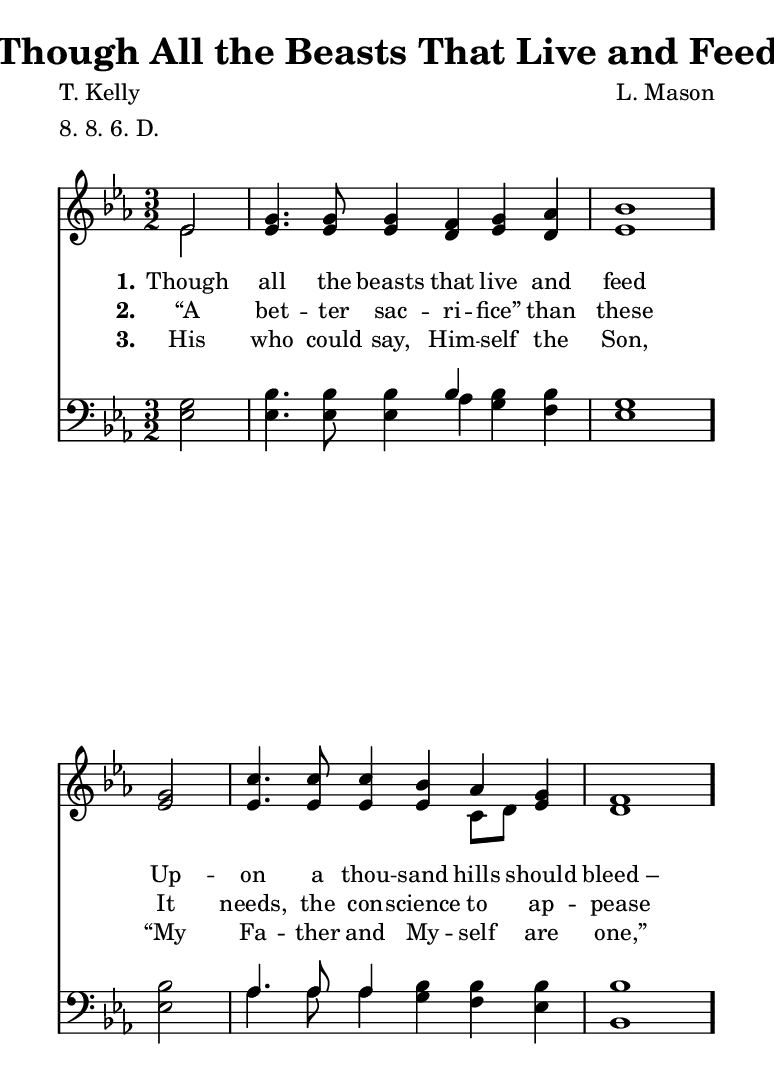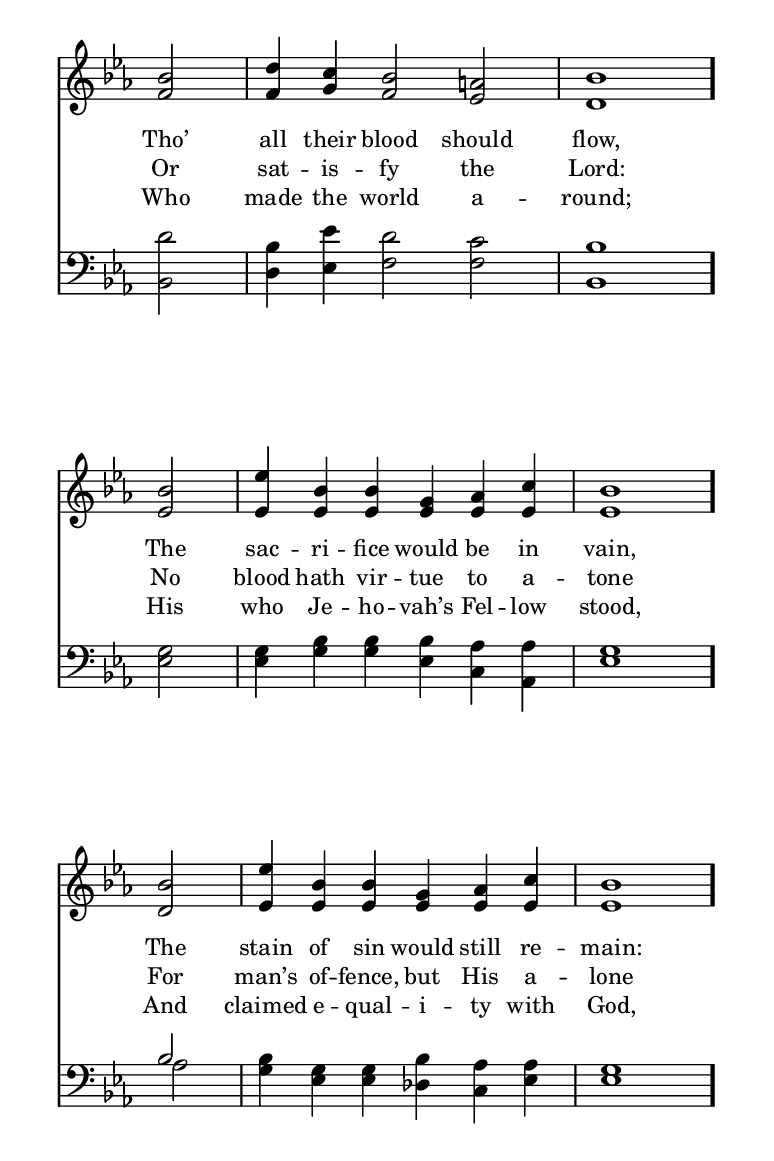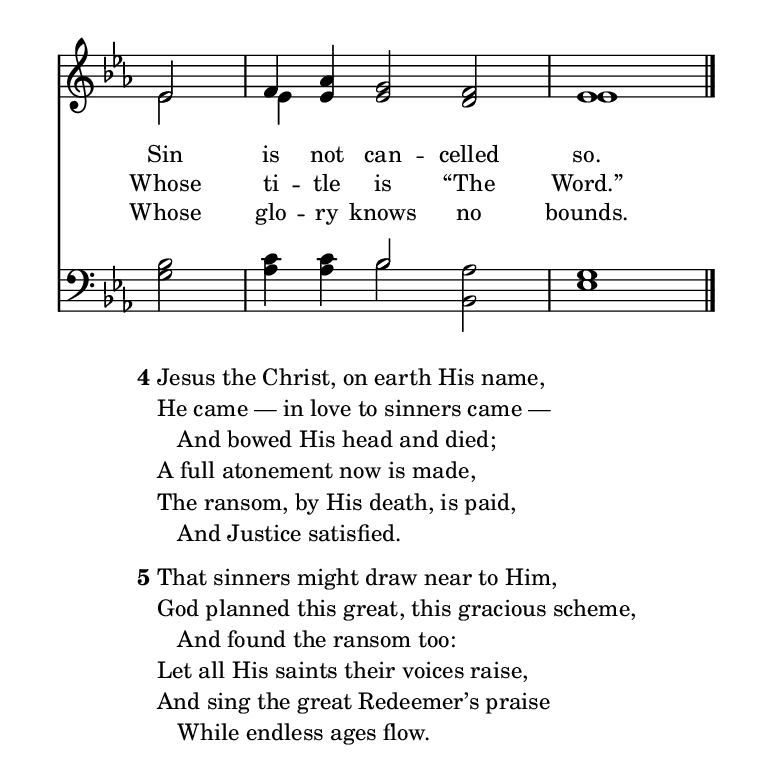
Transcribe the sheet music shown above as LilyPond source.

\include "common/global.ily"
\paper {
  \include "common/paper.ily"
  systems-per-page = #(cond (is-eogsized 3) (#t #f))
}

\header{
  %gospel
  hymnnumber = "128"
  title = "Though All the Beasts That Live and Feed"
  tunename = "Meribah"
  meter = "8. 8. 6. D."
  poet = "T. Kelly"
  composer = "L. Mason"
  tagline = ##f
}

% for fermata in MIDI
ta = { \tempo 2=60 }
tb = { \tempo 2=30 }

patternAA = { c2 | c4. c8 c4 c4 c4      c4 | c1 }
patternAB = { c2 | c4. c8 c4 c4 c8[ c8] c4 | c1 }

patternBA = { c2 | c4 c4 c2 c2 | c1 }

patternCA = { c2 | c4 c4 c4 c4 c4 c4 | c1 }

global = {
  \include "common/overrides.ily"
  \override Staff.TimeSignature.style = #'numbered
  \time 3/2
  \override Score.MetronomeMark.transparent = ##t % hide all fermata changes too
  \ta
  \key ees \major
  \partial 2
  \autoBeamOff
}

notesSoprano = {
\global
\relative c' {

  \changePitch \patternAA { ees | g g g f g aes | bes }
  \changePitch \patternAA { g | c c c bes aes g | f } \eogbreak
  \changePitch \patternBA { bes | d c bes a | bes }

  \changePitch \patternCA { bes | ees bes bes g aes c | bes } \eogbreak
  \changePitch \patternCA { bes | ees bes bes g aes c | bes }
  \changePitch \patternBA { ees, | f aes g f | ees }

  \bar "|."

}
}

notesAlto = {
\global
\relative e' {

  \changePitch \patternAA { ees | ees ees ees d ees d | ees }
  \changePitch \patternAB { ees | ees ees ees ees c d ees | d }
  \changePitch \patternBA { f | f g f ees | d }

  \changePitch \patternCA { ees | ees ees ees ees ees ees | ees }
  \changePitch \patternCA { d | ees ees ees ees ees ees | ees }
  \changePitch \patternBA { ees | ees ees ees d | ees }

}
}

notesTenor = {
\global
\relative a {

  \changePitch \patternAA { g | bes bes bes bes bes bes | g }
  \changePitch \patternAA { bes | aes aes aes bes bes bes | bes }
  \changePitch \patternBA { d bes ees d c | bes }

  \changePitch \patternCA { g | g bes bes bes aes aes | g }
  \changePitch \patternCA { bes | bes g g bes aes aes | g }
  \changePitch \patternBA { bes | c c bes aes | g }

}
}

notesBass = {
\global
\relative f {

  \changePitch \patternAA { ees | ees ees ees aes g f | ees }
  \changePitch \patternAA { ees | aes aes aes g f ees | bes }
  \changePitch \patternBA { bes | d ees f f | bes, }

  \changePitch \patternCA { ees | ees g g ees c aes | ees' }
  \changePitch \patternCA { aes | g ees ees des c ees | ees }
  \changePitch \patternBA { g | aes aes bes bes, | ees }

}
}

wordsA = \lyricmode {
\set stanza = "1."

Though all the beasts that live and feed \bar "."
Up -- on a thou -- sand hills should bleed_– \bar "."
Tho’ all their blood should flow, \bar "."
The sac -- ri -- fice would be in vain, \bar "."
The stain of sin would still re -- main: \bar "."
Sin is not can -- celled so. \bar "."

}

wordsB = \lyricmode {
\set stanza = "2."

“A bet -- ter sac -- ri -- fice” than these
It needs, the con -- science to ap -- pease
Or sat -- is -- fy the Lord:
No blood hath vir -- tue to a -- tone
For man’s of -- fence, but His a -- lone
Whose ti -- tle is “The Word.”

}

wordsC = \lyricmode {
\set stanza = "3."

His who could say, Him -- self the Son,
“My Fa -- ther and My -- self are one,”
Who made the world a -- round;
His who Je -- ho -- vah’s Fel -- low stood,
And claimed e -- qual -- i -- ty with God,
Whose glo -- ry knows no bounds.

}

wordsD = \markuplist {

\line { Jesus the Christ, on earth His name, }
\line { He came — in love to sinners came — }
\line { { \hspace #2 } And bowed His head and died; }
\line { A full atonement now is made, }
\line { The ransom, by His death, is paid, }
\line { { \hspace #2 } And Justice satisfied. }

}

wordsE = \markuplist {

\line { That sinners might draw near to Him, }
\line { God planned this great, this gracious scheme, }
\line { { \hspace #2 } And found the ransom too: }
\line { Let all His saints their voices raise, }
\line { And sing the great Redeemer’s praise }
\line { { \hspace #2 } While endless ages flow. }

}

\score {
  \context ChoirStaff <<
    \context Staff = upper <<
      \set Staff.autoBeaming = ##f
      \set ChoirStaff.systemStartDelimiter = #'SystemStartBar
      \set ChoirStaff.printPartCombineTexts = ##f
      \partcombine #'(2 . 11) \notesSoprano \notesAlto
      \context NullVoice = sopranos { \voiceOne << \notesSoprano >> }
      \context Lyrics = one   \lyricsto sopranos \wordsA
      \context Lyrics = two   \lyricsto sopranos \wordsB
      \context Lyrics = three \lyricsto sopranos \wordsC
    >>
    \context Staff = men <<
      \set Staff.autoBeaming = ##f
      \clef bass
      \set ChoirStaff.printPartCombineTexts = ##f
      \partcombine #'(2 . 11) \notesTenor \notesBass
    >>
  >>
  \layout {
    \include "common/layout.ily"
  }
  #(cond ((ly:get-option 'eog-midi-permitted) #{ \midi{
    \include "common/midi.ily"
  } #}))
}

\noPageBreak

\markup { \fill-line { \vcenter \column {
  \vspace #1
  \line{ \bold 4 \column { \wordsD } } \combine \null \vspace #0.4
  \line{ \bold 5 \column { \wordsE } }
  \vspace #1
} } }

\version "2.19.49"  % necessary for upgrading to future LilyPond versions.

% vi:set et ts=2 sw=2 ai nocindent syntax=lilypond:
